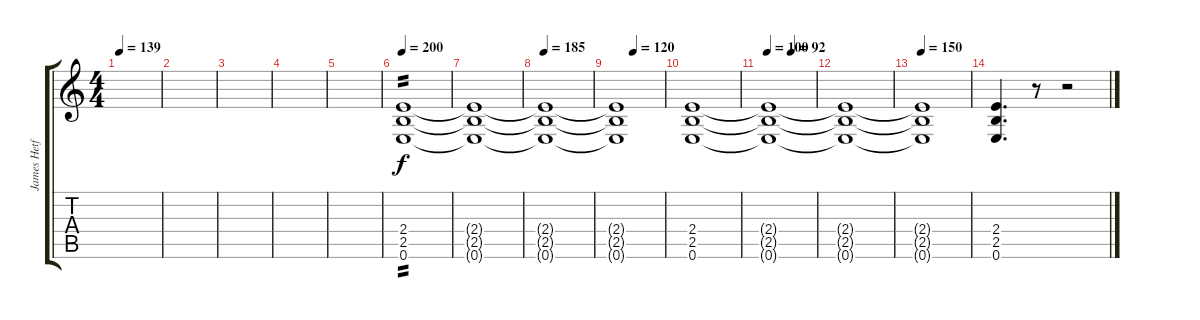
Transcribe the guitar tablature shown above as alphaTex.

\track ("James Hetfield" "James Hetf") {instrument electricguitarclean}
\staff {score tabs}
\tuning (E4 B3 G3 D3 A2 E2) {hide}
\ts (4 4)
\tempo 139
\clef g2
\ks c
|
|
|
|
|
\tempo 200
(2.4 2.5 0.6).1{tp 2} |
(2.4{t} 2.5{t} 0.6{t}).1 |
\tempo 185
(2.4{t} 2.5{t} 0.6{t}).1 |
\tempo (120 0.375)
(2.4{t} 2.5{t} 0.6{t}).1 |
(2.4 2.5 0.6).1 |
\tempo 100
\tempo (92 0.5)
(2.4{t} 2.5{t} 0.6{t}).1 |
(2.4{t} 2.5{t} 0.6{t}).1 |
\tempo 150
(2.4{t} 2.5{t} 0.6{t}).1 |
(2.4 2.5 0.6).4{d} r.8 r.2
